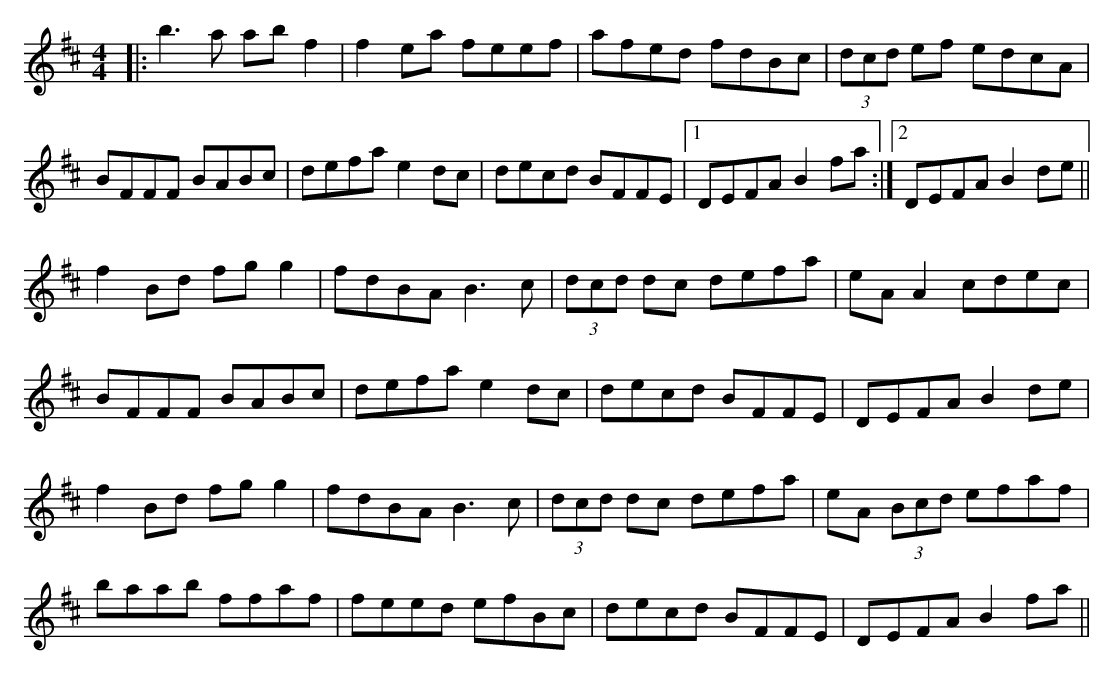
X:1
M:4/4
K:D
|:b3 a ab f2|f2 ea feef|afed fdBc|(3dcd ef edcA|
BFFF BABc /|defa e2dc|decd BFFE|1 DEFA B2 fa:|2 DEFA B2 de||
f2 Bd fg g2|fdBA B3 c|(3dcd dc defa| eA A2 cdec|
BFFF BABc /|defa e2dc|decd BFFE|DEFA B2 de|
f2 Bd fg g2|fdBA B3 c|(3dcd dc defa| eA (3Bcd efaf|
baab ffaf|feed efBc|decd BFFE|DEFA B2 fa||
